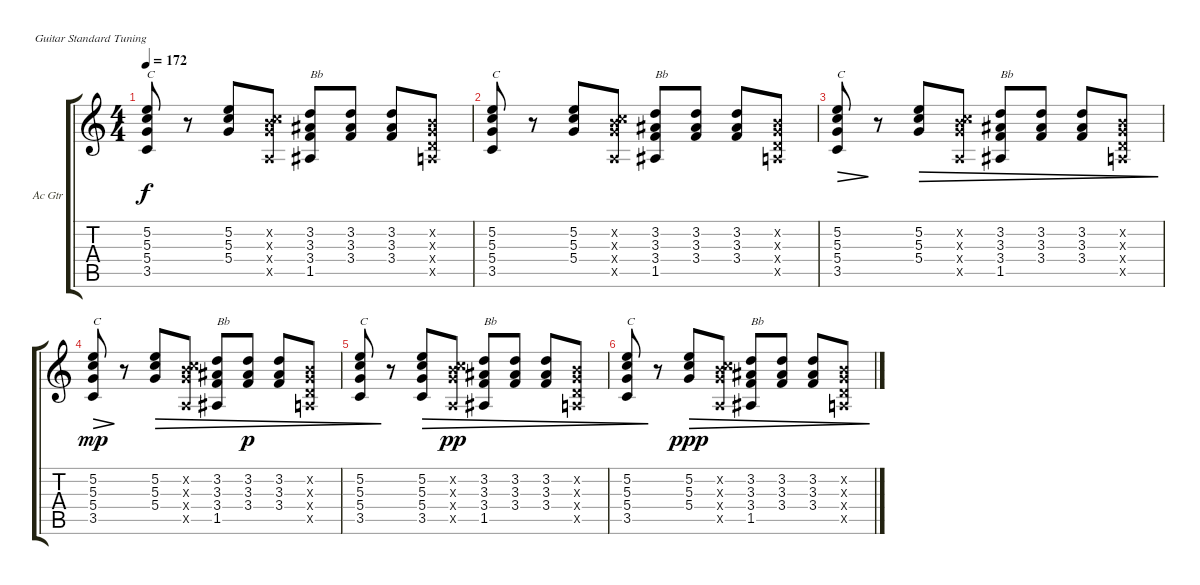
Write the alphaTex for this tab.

\defaultSystemsLayout 4
\bracketExtendMode groupsimilarinstruments
\firstSystemTrackNameOrientation horizontal
\otherSystemsTrackNameOrientation horizontal
\track ("Acoustic Guitar" "Ac Gtr") {instrument acousticguitarsteel}
\staff {score tabs}
\tuning (E4 B3 G3 D3 A2 E2)
\ts (4 4)
\tempo 172
\clef g2
\scale
0.333333
\ks c
(3.5 5.4 5.3 5.2).8{txt "C" dy f} r.8 (5.2 5.3 5.4).8 (0.2{x} 5.3{x} 5.4{x} 0.5{x}).8 (1.5 3.4 3.3 3.2).8{txt "Bb"} (3.4 3.3 3.2).8 (3.4 3.3 3.2).8 (0.5{x} 0.2{x} 0.3{x} 0.4{x}).8 |
\scale
0.333333 (3.5 5.4 5.3 5.2).8{txt "C"} r.8 (5.2 5.3 5.4).8 (0.2{x} 5.3{x} 5.4{x} 0.5{x}).8 (1.5 3.4 3.3 3.2).8{txt "Bb"} (3.4 3.3 3.2).8 (3.4 3.3 3.2).8 (0.5{x} 0.2{x} 0.3{x} 0.4{x}).8 |
\scale
0.333333 (3.5 5.4 5.3 5.2).8{txt "C" dec} r.8 (5.2 5.3 5.4).8{dec} (0.2{x} 5.3{x} 5.4{x} 0.5{x}).8{dec} (1.5 3.4 3.3 3.2).8{txt "Bb" dec} (3.4 3.3 3.2).8{dec} (3.4 3.3 3.2).8{dec} (0.5{x} 0.2{x} 0.3{x} 0.4{x}).8{dec} |
\scale
0.333333 (3.5 5.4 5.3 5.2).8{txt "C" dec dy mp} r.8 (5.2 5.3 5.4).8{dec} (0.2{x} 5.3{x} 5.4{x} 0.5{x}).8{dec} (1.5 3.4 3.3 3.2).8{txt "Bb" dec} (3.4 3.3 3.2).8{dec dy p} (3.4 3.3 3.2).8{dec} (0.5{x} 0.2{x} 0.3{x} 0.4{x}).8{dec} |
\scale
0.333333 (3.5 5.4 5.3 5.2).8{txt "C" dec} r.8 (5.2 5.3 5.4 3.5).8{dec} (0.2{x} 5.3{x} 5.4{x} 0.5{x}).8{dec dy pp} (1.5 3.4 3.3 3.2).8{txt "Bb" dec} (3.4 3.3 3.2).8{dec} (3.4 3.3 3.2).8{dec} (0.5{x} 0.2{x} 0.3{x} 0.4{x}).8{dec} |
(3.5 5.4 5.3 5.2).8{txt "C" dec} r.8 (5.2 5.3 5.4).8{dec dy ppp} (0.2{x} 5.3{x} 5.4{x} 0.5{x}).8{dec} (1.5 3.4 3.3 3.2).8{txt "Bb" dec} (3.4 3.3 3.2).8{dec} (3.4 3.3 3.2).8{dec} (0.5{x} 0.2{x} 0.3{x} 0.4{x}).8{dec}
